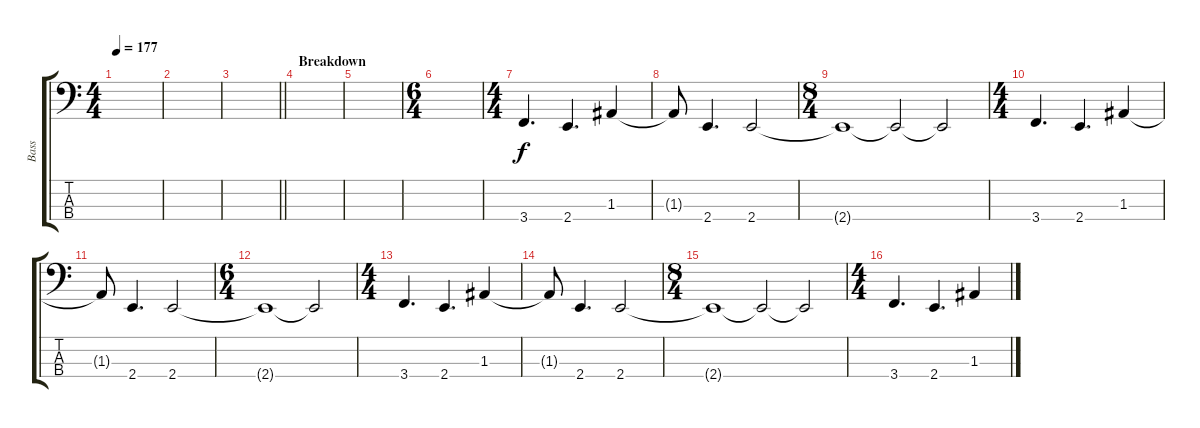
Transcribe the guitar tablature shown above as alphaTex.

\track ("Bass" "Bass") {instrument electricbassfinger}
\staff {score tabs}
\tuning (G2 D2 A1 D1) {hide}
\ts (4 4)
\tempo 177
\clef f4
\ks c
|
|
\barLineRight lightlight
|
\section ("" "Breakdown")
|
|
\ts (6 4)
|
\ts (4 4)
3.4.4{d} 2.4.4{d} 1.3.4 |
1.3{t}.8 2.4.4{d} 2.4.2 |
\ts (8 4)
2.4{t}.1 2.4{t}.2 2.4{t}.2 |
\ts (4 4)
3.4.4{d} 2.4.4{d} 1.3.4 |
1.3{t}.8 2.4.4{d} 2.4.2 |
\ts (6 4)
2.4{t}.1 2.4{t}.2 |
\ts (4 4)
3.4.4{d} 2.4.4{d} 1.3.4 |
1.3{t}.8 2.4.4{d} 2.4.2 |
\ts (8 4)
2.4{t}.1 2.4{t}.2 2.4{t}.2 |
\ts (4 4)
3.4.4{d} 2.4.4{d} 1.3.4
